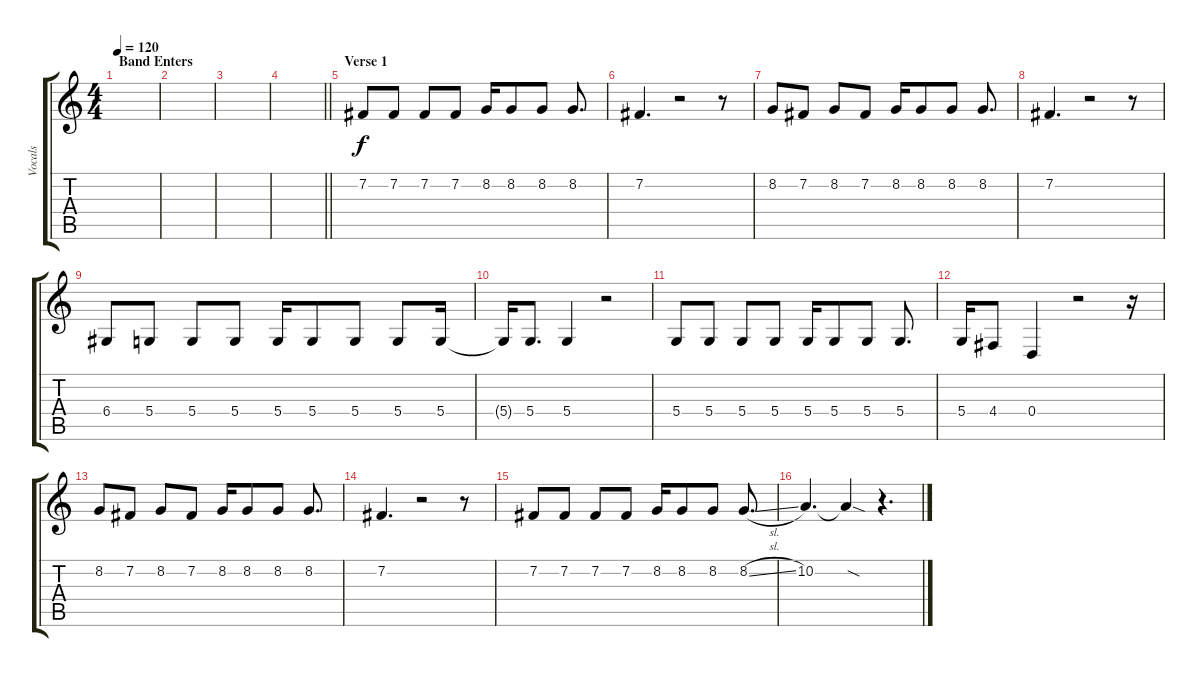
\track ("Vocals" "Vocals") {instrument lead6voice}
\staff {score tabs}
\tuning (E4 B3 G3 D3 A2 E2) {hide}
\ts (4 4)
\section ("" "Band Enters")
\tempo 120
\clef g2
\ks c
|
|
|
\barLineRight lightlight
|
\section ("" "Verse 1")
7.2.8 7.2.8 7.2.8 7.2.8 8.2.16 8.2.8 8.2.8 8.2.8{d} |
7.2.4{d} r.2 r.8 |
8.2.8 7.2.8 8.2.8 7.2.8 8.2.16 8.2.8 8.2.8 8.2.8{d} |
7.2.4{d} r.2 r.8 |
6.4.8 5.4.8 5.4.8 5.4.8 5.4.16 5.4.8 5.4.8 5.4.8 5.4.16 |
5.4{t}.16 5.4.8{d} 5.4.4 r.2 |
5.4.8 5.4.8 5.4.8 5.4.8 5.4.16 5.4.8 5.4.8 5.4.8{d} |
5.4.16 4.4.8 0.4.4 r.2 r.16 |
8.2.8 7.2.8 8.2.8 7.2.8 8.2.16 8.2.8 8.2.8 8.2.8{d} |
7.2.4{d} r.2 r.8 |
7.2.8 7.2.8 7.2.8 7.2.8 8.2.16 8.2.8 8.2.8 8.2{sl}.8{d} |
10.2.4{d} 10.2{sod t}.4 r.4{d}
